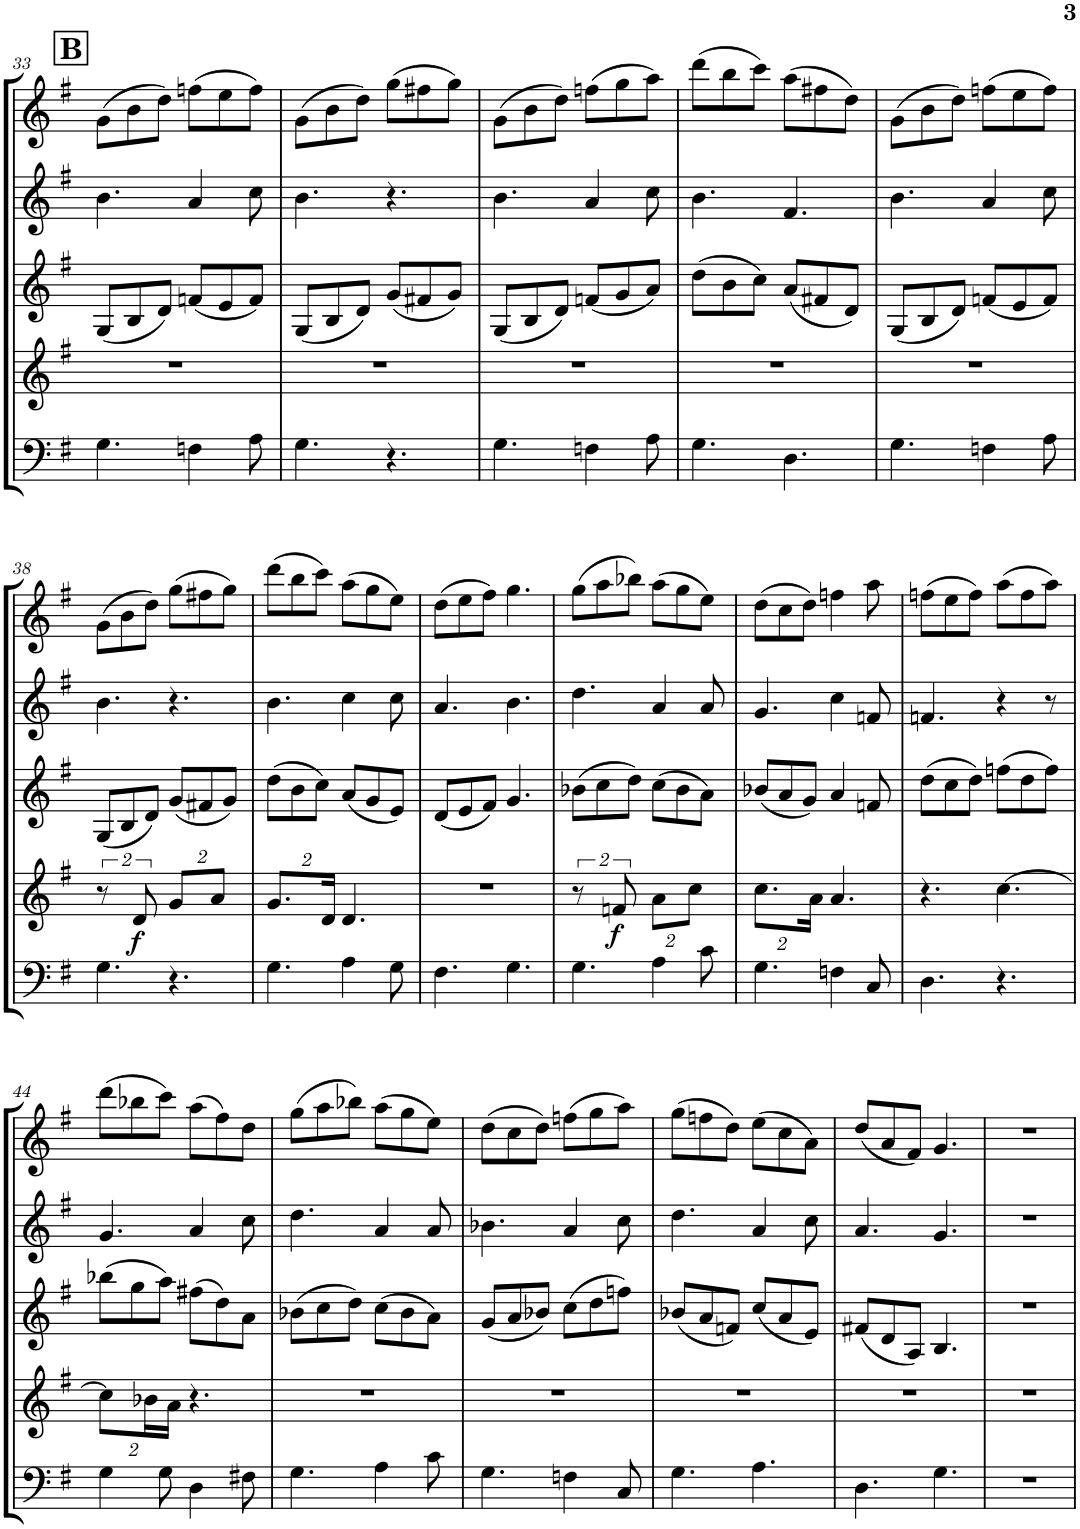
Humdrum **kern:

**kern	**kern	**dynam	**kern	**kern	**kern
*part5	*part4	*part4	*part3	*part2	*part1
*staff5	*staff4	*staff4	*staff3	*staff2	*staff1
*I"Bassoon	*I"Horn in F	*	*I"Bb Clarinet	*I"Oboe	*I"Flute
*I'Bsn	*I'Hn	*	*I'Cl	*I'Ob	*I'Fl
!!LO:PB:g=z
*clefF4	*clefG2	*	*clefG2	*clefG2	*clefG2
*	*ITrd4c7	*	*ITrd1c2	*	*
*k[f#]	*k[f#]	*	*k[f#]	*k[f#]	*k[f#]
*M6/8	*M6/8	*	*M6/8	*M6/8	*M6/8
!!LO:REH:place=s1:a:B:cj:fs=14:t=B
=33	=33	=33	=33	=33	=33
4.G\	2.r	.	(8G/L	4.b\	(8g\L
.	.	.	8B/	.	8b\
.	.	.	8d/J)	.	8dd\J)
4Fn\	.	.	(8fn/L	4a/	(8ffn\L
.	.	.	8e/	.	8ee\
8A\	.	.	8f/J)	8cc\	8ff\J)
=34	=34	=34	=34	=34	=34
4.G\	2.r	.	(8G/L	4.b\	(8g\L
.	.	.	8B/	.	8b\
.	.	.	8d/J)	.	8dd\J)
4.r	.	.	(8g/L	4.r	(8gg\L
.	.	.	8f#X/	.	8ff#X\
.	.	.	8g/J)	.	8gg\J)
=35	=35	=35	=35	=35	=35
4.G\	2.r	.	(8G/L	4.b\	(8g\L
.	.	.	8B/	.	8b\
.	.	.	8d/J)	.	8dd\J)
4Fn\	.	.	(8fn/L	4a/	(8ffn\L
.	.	.	8g/	.	8gg\
8A\	.	.	8a/J)	8cc\	8aa\J)
=36	=36	=36	=36	=36	=36
4.G\	2.r	.	(8dd\L	4.b\	(8ddd\L
.	.	.	8b\	.	8bb\
.	.	.	8cc\J)	.	8ccc\J)
4.D\	.	.	(8a/L	4.f#/	(8aa\L
.	.	.	8f#X/	.	8ff#X\
.	.	.	8d/J)	.	8dd\J)
=37	=37	=37	=37	=37	=37
4.G\	2.r	.	(8G/L	4.b\	(8g\L
.	.	.	8B/	.	8b\
.	.	.	8d/J)	.	8dd\J)
4Fn\	.	.	(8fn/L	4a/	(8ffn\L
.	.	.	8e/	.	8ee\
8A\	.	.	8f/J)	8cc\	8ff\J)
!!LO:LB:g=z
=38	=38	=38	=38	=38	=38
4.G\	16%3r	.	(8G/L	4.b\	(8g\L
.	.	.	8B/	.	8b\
!	!	!LO:DY:b	!	!	!
.	16%3d/	f	.	.	.
.	.	.	8d/J)	.	8dd\J)
*	*Xbrackettup	*	*	*	*
4.r	16%3g/L	.	(8g/L	4.r	(8gg\L
.	.	.	8f#X/	.	8ff#X\
.	16%3a/J	.	.	.	.
.	.	.	8g/J)	.	8gg\J)
=39	=39	=39	=39	=39	=39
4.G\	16%3.g/L	.	(8dd\L	4.b\	(8ddd\L
.	.	.	8b\	.	8bb\
.	.	.	8cc\J)	.	8ccc\J)
.	32%3d/Jk	.	.	.	.
4A\	4.d/	.	(8a/L	4cc\	(8aa\L
.	.	.	8g/	.	8gg\
8G\	.	.	8e/J)	8cc\	8ee\J)
=40	=40	=40	=40	=40	=40
4.F#\	2.r	.	(8d/L	4.a/	(8dd\L
.	.	.	8e/	.	8ee\
.	.	.	8f#/J)	.	8ff#\J)
4.G\	.	.	4.g/	4.b\	4.gg\
=41	=41	=41	=41	=41	=41
*	*brackettup	*	*	*	*
4.G\	16%3r	.	(8b-X\L	4.dd\	(8gg\L
.	.	.	8cc\	.	8aa\
!	!	!LO:DY:b	!	!	!
.	16%3fn/	f	.	.	.
.	.	.	8dd\J)	.	8bb-X\J)
*	*Xbrackettup	*	*	*	*
4A\	16%3a\L	.	(8cc\L	4a/	(8aa\L
.	.	.	8b-\	.	8gg\
.	16%3cc\J	.	.	.	.
8c\	.	.	8a\J)	8a/	8ee\J)
=42	=42	=42	=42	=42	=42
4.G\	16%3.cc\L	.	(8b-X/L	4.g/	(8dd\L
.	.	.	8a/	.	8cc\
.	.	.	8g/J)	.	8dd\J)
.	32%3a\Jk	.	.	.	.
4Fn\	4.a/	.	4a/	4cc\	4ffn\
8C/	.	.	8fn/	8fn/	8aa\
=43	=43	=43	=43	=43	=43
4.D\	4.r	.	(8dd\L	4.fn/	(8ffn\L
.	.	.	8cc\	.	8ee\
.	.	.	8dd\J)	.	8ff\J)
4.r	[4.cc\	.	(8ffn\L	4r	(8aa\L
.	.	.	8dd\	.	8ff\
.	.	.	8ff\J)	8r	8aa\J)
!!LO:LB:g=z
=44	=44	=44	=44	=44	=44
4G\	16%3cc\L]	.	(8bb-X\L	4.g/	(8ddd\L
.	.	.	8gg\	.	8bb-X\
.	32%3b-X\L	.	.	.	.
8G\	.	.	8aa\J)	.	8ccc\J)
.	32%3a\JJ	.	.	.	.
4D\	4.r	.	(8ff#X\L	4a/	(8aa\L
.	.	.	8dd\)	.	8ff#\)
8F#X\	.	.	8a\J	8cc\	8dd\J
=45	=45	=45	=45	=45	=45
4.G\	2.r	.	(8b-X\L	4.dd\	(8gg\L
.	.	.	8cc\	.	8aa\
.	.	.	8dd\J)	.	8bb-X\J)
4A\	.	.	(8cc\L	4a/	(8aa\L
.	.	.	8b-\	.	8gg\
8c\	.	.	8a\J)	8a/	8ee\J)
=46	=46	=46	=46	=46	=46
4.G\	2.r	.	(8g/L	4.b-X\	(8dd\L
.	.	.	8a/	.	8cc\
.	.	.	8b-X/J)	.	8dd\J)
4Fn\	.	.	(8cc\L	4a/	(8ffn\L
.	.	.	8dd\	.	8gg\
8C/	.	.	8ffn\J)	8cc\	8aa\J)
=47	=47	=47	=47	=47	=47
4.G\	2.r	.	(8b-X/L	4.dd\	(8gg\L
.	.	.	8a/	.	8ffn\
.	.	.	8fn/J)	.	8dd\J)
4.A\	.	.	(8cc/L	4a/	(8ee\L
.	.	.	8a/	.	8cc\
.	.	.	8e/J)	8cc\	8a\J)
=48	=48	=48	=48	=48	=48
4.D\	2.r	.	(8f#X/L	4.a/	(8dd/L
.	.	.	8d/	.	8a/
.	.	.	8A/J)	.	8f#/J)
4.G\	.	.	4.B/	4.g/	4.g/
=49	=49	=49	=49	=49	=49
2.r	2.r	.	2.r	2.r	2.r
=	=	=	=	=	=
*-	*-	*-	*-	*-	*-
